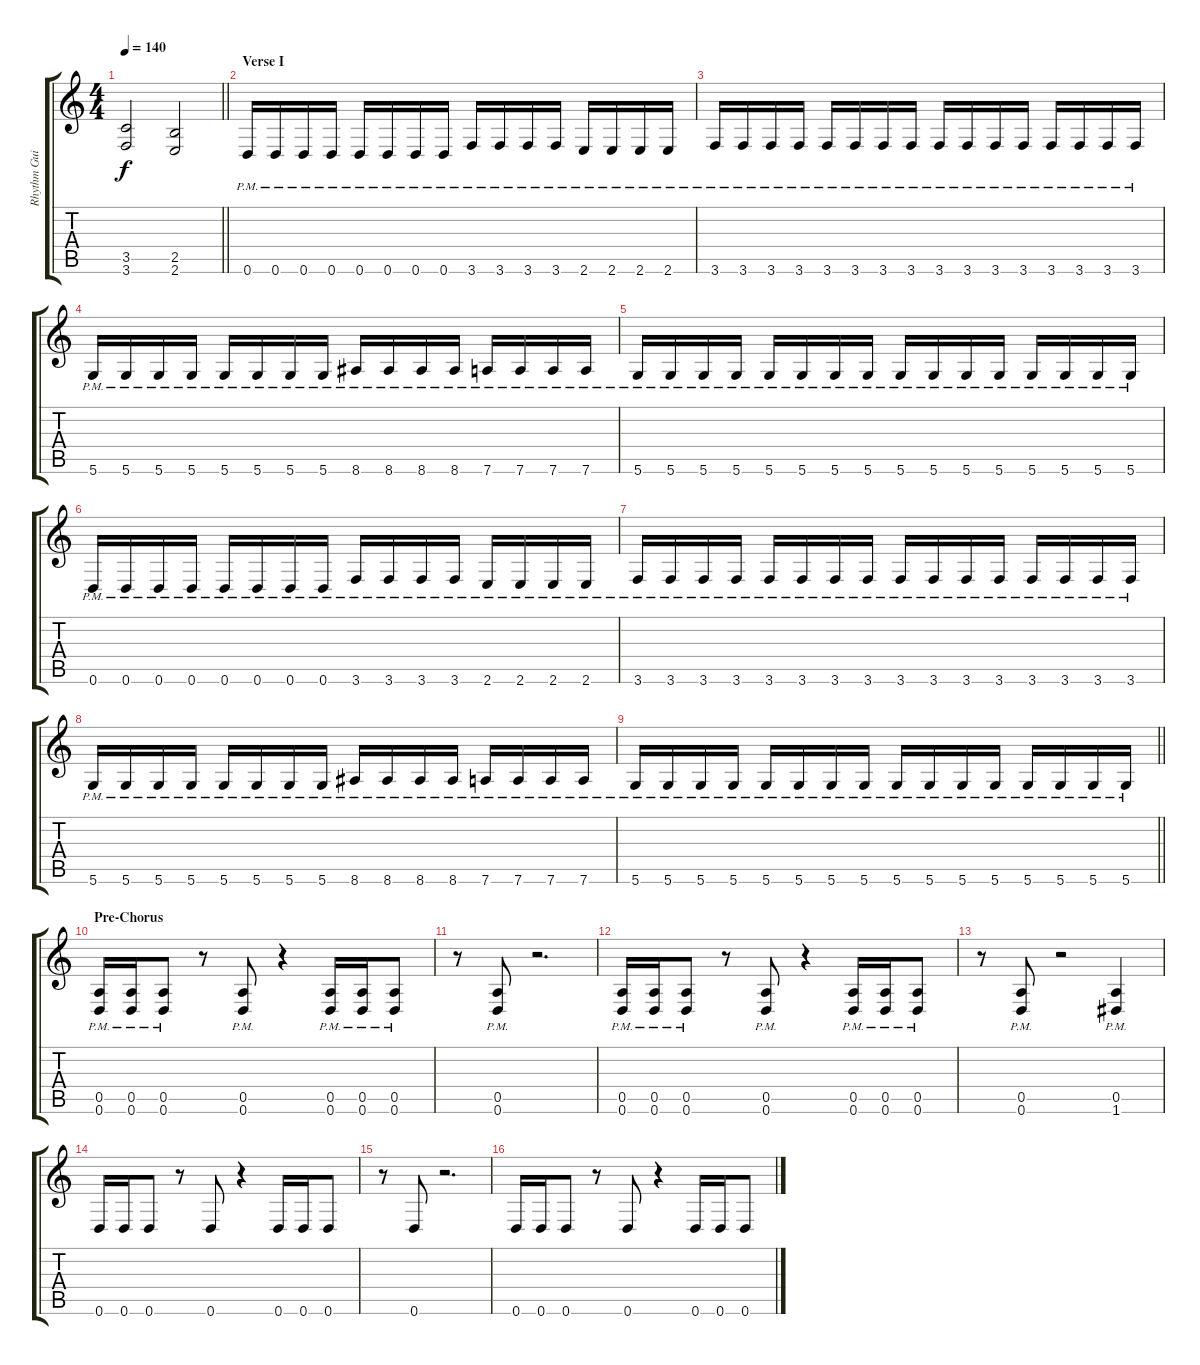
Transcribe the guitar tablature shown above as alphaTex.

\track ("Rhythm Guitar" "Rhythm Gui") {instrument distortionguitar}
\staff {score tabs}
\tuning (E4 B3 G3 D3 A2 D2) {hide}
\ts (4 4)
\tempo 140
\clef g2
\barLineRight lightlight
\ks c
(3.5 3.6).2{dy f} (2.5 2.6).2 |
\section ("" "Verse I")
0.6{pm}.16 0.6{pm}.16 0.6{pm}.16 0.6{pm}.16 0.6{pm}.16 0.6{pm}.16 0.6{pm}.16 0.6{pm}.16 3.6{pm}.16 3.6{pm}.16 3.6{pm}.16 3.6{pm}.16 2.6{pm}.16 2.6{pm}.16 2.6{pm}.16 2.6{pm}.16 |
3.6{pm}.16 3.6{pm}.16 3.6{pm}.16 3.6{pm}.16 3.6{pm}.16 3.6{pm}.16 3.6{pm}.16 3.6{pm}.16 3.6{pm}.16 3.6{pm}.16 3.6{pm}.16 3.6{pm}.16 3.6{pm}.16 3.6{pm}.16 3.6{pm}.16 3.6{pm}.16 |
5.6{pm}.16 5.6{pm}.16 5.6{pm}.16 5.6{pm}.16 5.6{pm}.16 5.6{pm}.16 5.6{pm}.16 5.6{pm}.16 8.6{pm}.16 8.6{pm}.16 8.6{pm}.16 8.6{pm}.16 7.6{pm}.16 7.6{pm}.16 7.6{pm}.16 7.6{pm}.16 |
5.6{pm}.16 5.6{pm}.16 5.6{pm}.16 5.6{pm}.16 5.6{pm}.16 5.6{pm}.16 5.6{pm}.16 5.6{pm}.16 5.6{pm}.16 5.6{pm}.16 5.6{pm}.16 5.6{pm}.16 5.6{pm}.16 5.6{pm}.16 5.6{pm}.16 5.6{pm}.16 |
0.6{pm}.16 0.6{pm}.16 0.6{pm}.16 0.6{pm}.16 0.6{pm}.16 0.6{pm}.16 0.6{pm}.16 0.6{pm}.16 3.6{pm}.16 3.6{pm}.16 3.6{pm}.16 3.6{pm}.16 2.6{pm}.16 2.6{pm}.16 2.6{pm}.16 2.6{pm}.16 |
3.6{pm}.16 3.6{pm}.16 3.6{pm}.16 3.6{pm}.16 3.6{pm}.16 3.6{pm}.16 3.6{pm}.16 3.6{pm}.16 3.6{pm}.16 3.6{pm}.16 3.6{pm}.16 3.6{pm}.16 3.6{pm}.16 3.6{pm}.16 3.6{pm}.16 3.6{pm}.16 |
5.6{pm}.16 5.6{pm}.16 5.6{pm}.16 5.6{pm}.16 5.6{pm}.16 5.6{pm}.16 5.6{pm}.16 5.6{pm}.16 8.6{pm}.16 8.6{pm}.16 8.6{pm}.16 8.6{pm}.16 7.6{pm}.16 7.6{pm}.16 7.6{pm}.16 7.6{pm}.16 |
\barLineRight lightlight
5.6{pm}.16 5.6{pm}.16 5.6{pm}.16 5.6{pm}.16 5.6{pm}.16 5.6{pm}.16 5.6{pm}.16 5.6{pm}.16 5.6{pm}.16 5.6{pm}.16 5.6{pm}.16 5.6{pm}.16 5.6{pm}.16 5.6{pm}.16 5.6{pm}.16 5.6{pm}.16 |
\section ("" "Pre-Chorus")
(0.5{pm} 0.6{pm}).16 (0.5{pm} 0.6{pm}).16 (0.5{pm} 0.6{pm}).8 r.8 (0.5{pm} 0.6{pm}).8 r.4 (0.5{pm} 0.6{pm}).16 (0.5{pm} 0.6{pm}).16 (0.5{pm} 0.6{pm}).8 |
r.8 (0.5{pm} 0.6{pm}).8 r.2{d} |
(0.5{pm} 0.6{pm}).16 (0.5{pm} 0.6{pm}).16 (0.5{pm} 0.6{pm}).8 r.8 (0.5{pm} 0.6{pm}).8 r.4 (0.5{pm} 0.6{pm}).16 (0.5{pm} 0.6{pm}).16 (0.5{pm} 0.6{pm}).8 |
r.8 (0.5{pm} 0.6{pm}).8 r.2 (0.5{pm} 1.6{pm}).4 |
0.6.16 0.6.16 0.6.8 r.8 0.6.8 r.4 0.6.16 0.6.16 0.6.8 |
r.8 0.6.8 r.2{d} |
0.6.16 0.6.16 0.6.8 r.8 0.6.8 r.4 0.6.16 0.6.16 0.6.8
